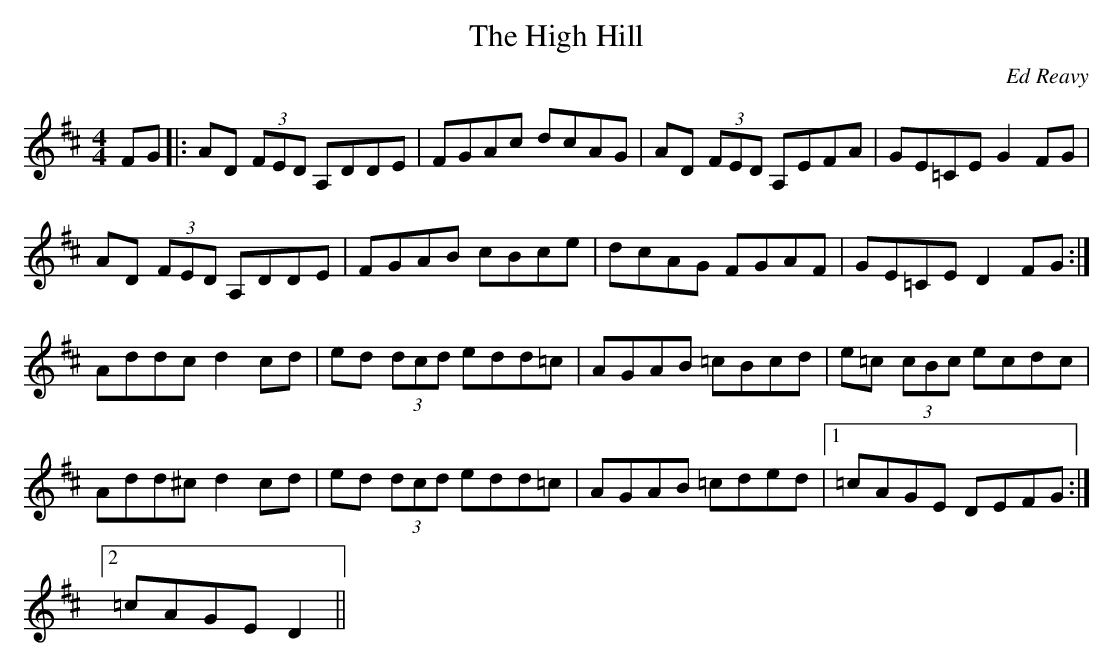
X:1
T:The High Hill
M:4/4
L:1/8
C:Ed Reavy
K:D
FG|:AD (3FED A,DDE|FGAc dcAG|AD (3FED A,EFA|GE=CE G2FG|
AD (3FED A,DDE|FGAB cBce|dcAG FGAF|GE=CE D2 FG:|
Addc d2 cd|ed (3dcd edd=c|AGAB =cBcd|e=c (3cBc ecdc|
Add^c d2 cd | ed (3dcd edd=c|AGAB =cded|1=cAGE DEFG:|
[2=cAGE D2||
